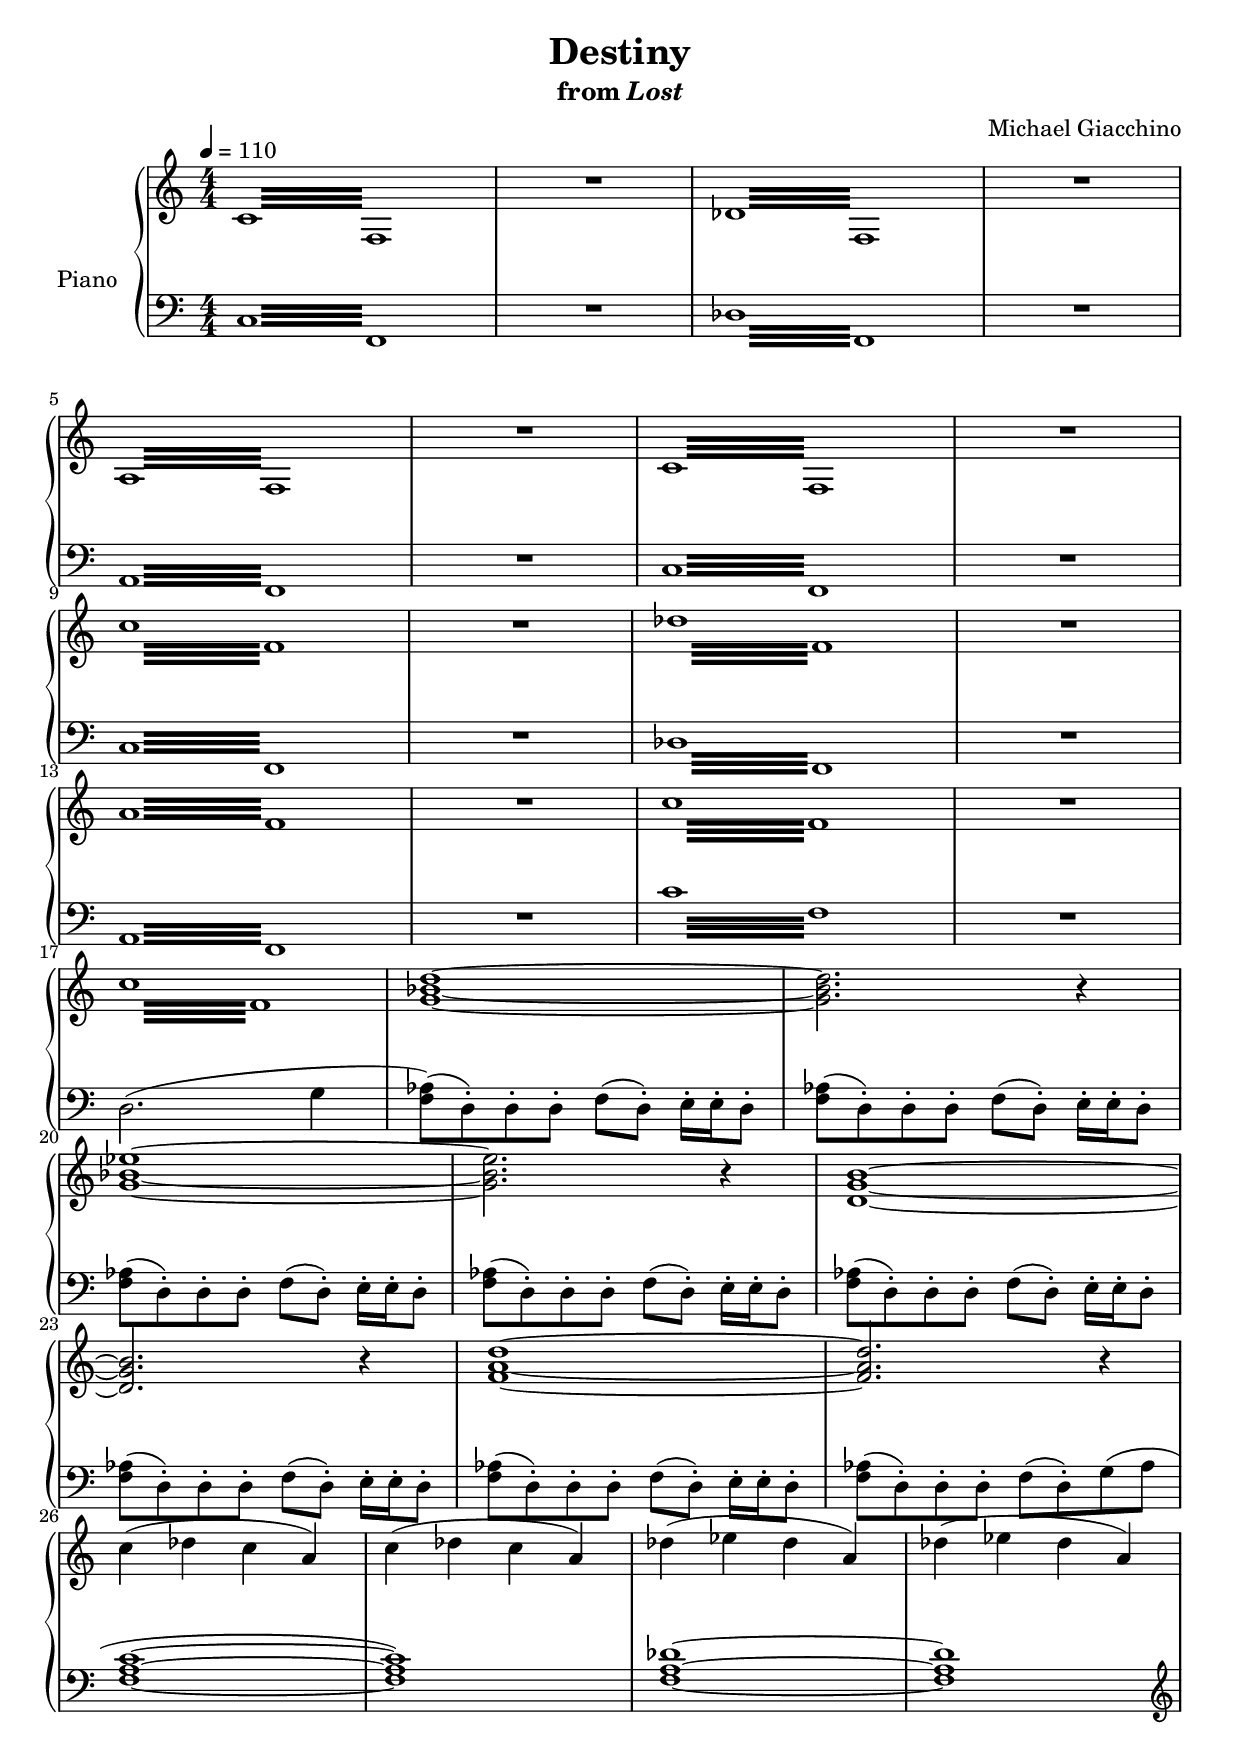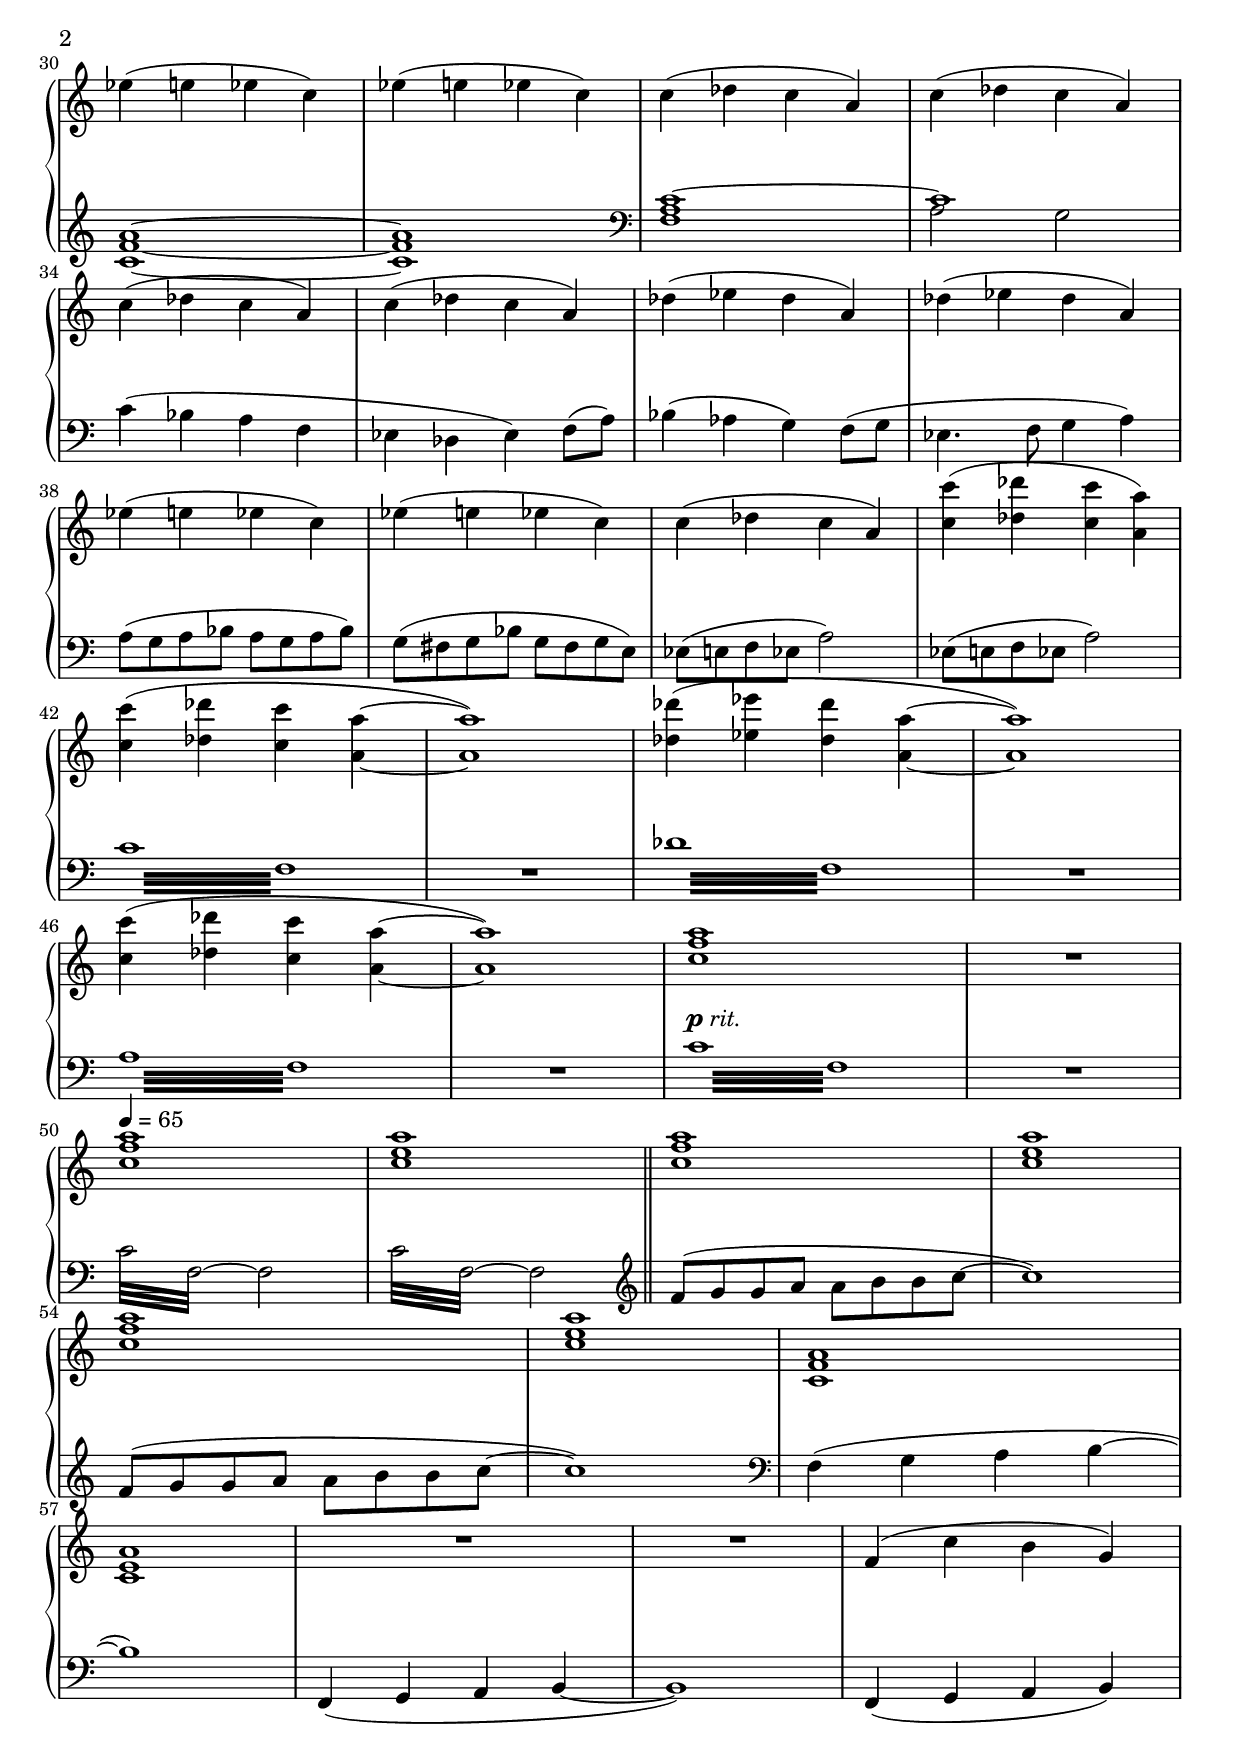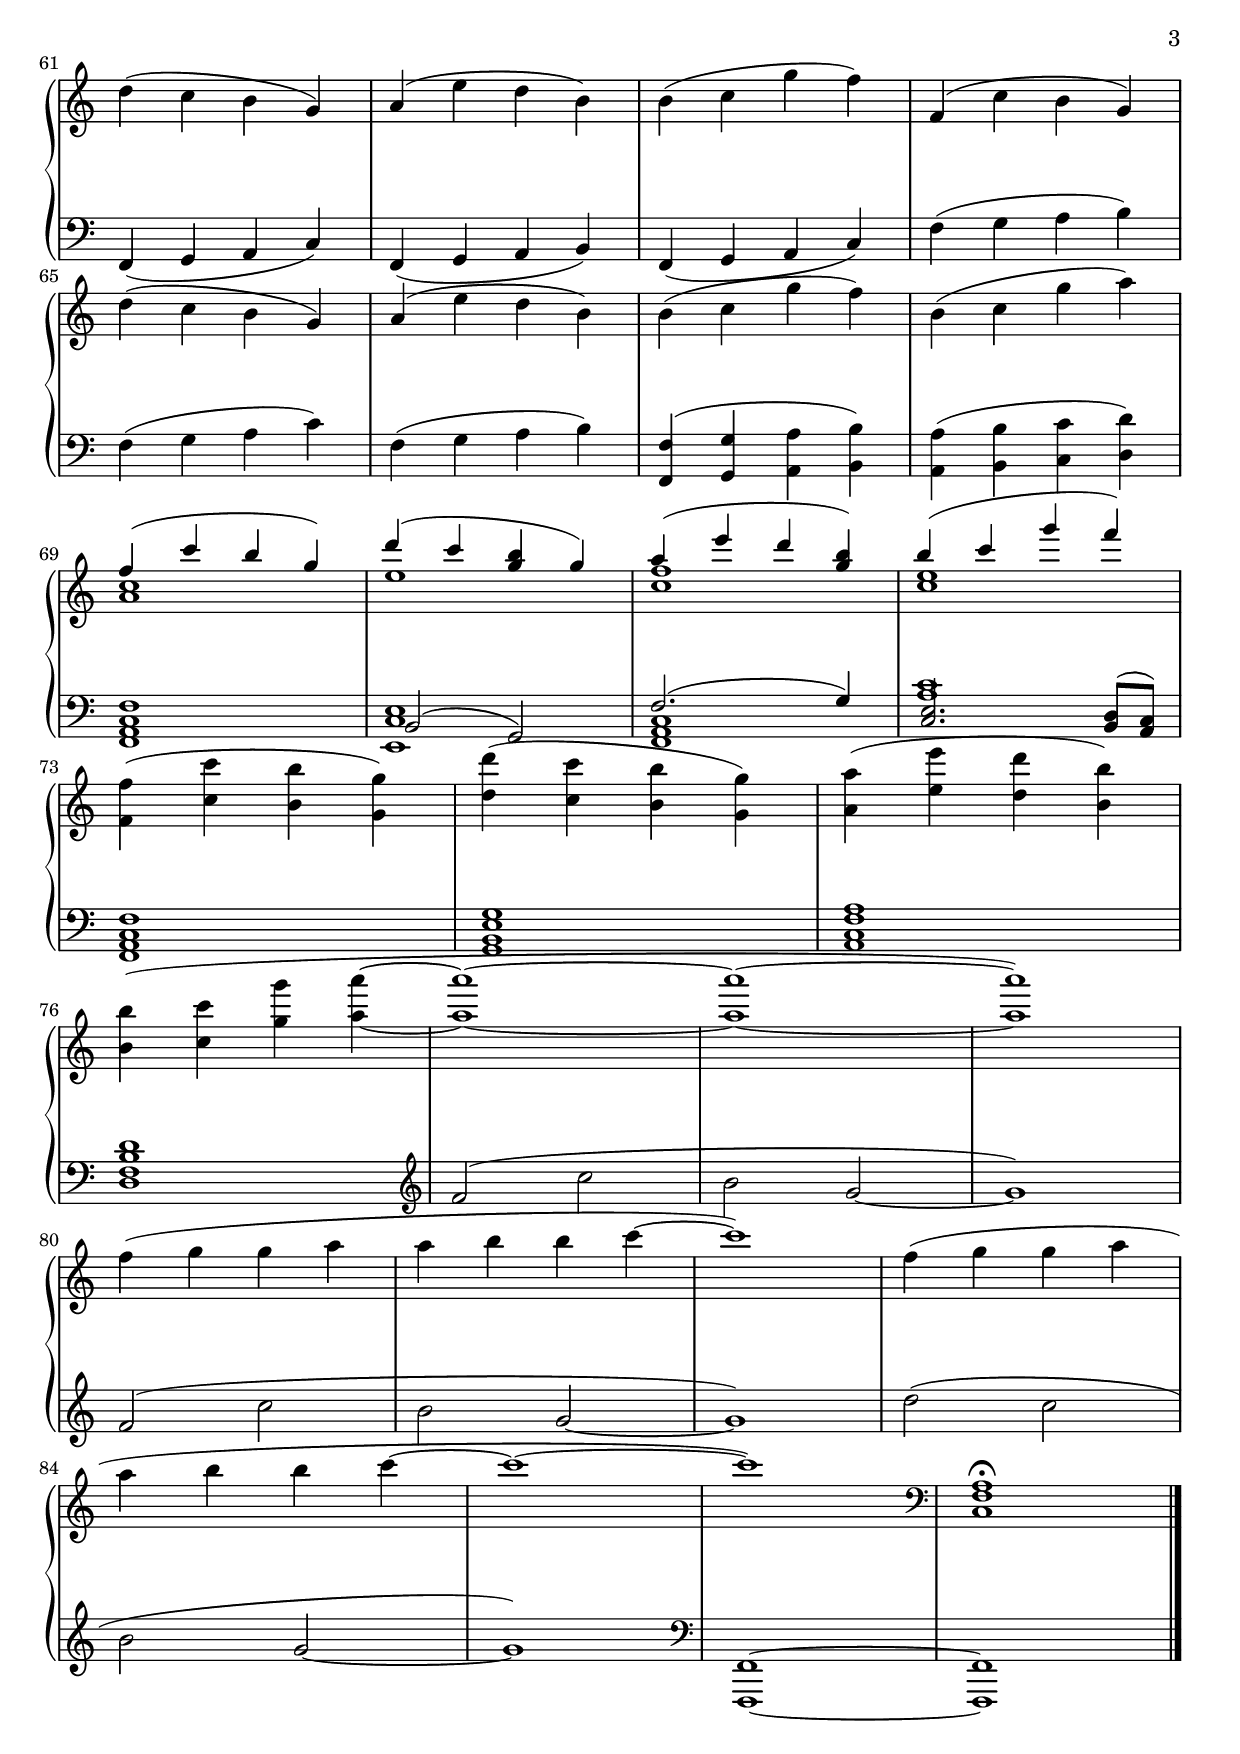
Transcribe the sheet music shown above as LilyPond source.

\version "2.12.2"

\header {
  title = "Destiny"
  subtitle = \markup { "from" \italic "Lost" }
  composer = "Michael Giacchino"
}

global = {
  \tempo 4 = 110
  \key c \major
  \time 4/4
  \numericTimeSignature
  s1*49
  \tempo 4 = 65
  s1*2
  \bar "||"
  s1*36
  \bar "|."
}

upper = \relative c' {
  \clef treble
  \repeat tremolo 16 { c32 f, }
  R1
  \repeat tremolo 16 { des'32 f, }
  R1
  \break

  \repeat tremolo 16 { a32 f }
  R1
  \repeat tremolo 16 { c'32 f, }
  R1
  \break

  \repeat tremolo 16 { c''32 f, }
  R1
  \repeat tremolo 16 { des'32 f, }
  R1
  \break

  \repeat tremolo 16 { a32 f }
  R1
  \repeat tremolo 16 { c'32 f, }
  R1
  \break

  \repeat tremolo 16 { c'32 f, }
  <g bes d>1~
  <g bes d>2. r4
  \break

  <g bes es>1~
  <g bes es>2. r4
  <d g b>1~
  \break

  <d g b>2. r4
  <f a d>1~
  <f a d>2. r4
  \break

  c'4( des c a)
  c( des c a)
  des( es des a)
  des( es des a)
  \break

  es'( e es c)
  es( e es c)
  c( des c a)
  c( des c a)
  \break

  c( des c a)
  c( des c a)
  des( es des a)
  des( es des a)
  \break

  es'( e es c)
  es( e es c)
  c( des c a)
  <c c'>( <des des'> <c c'> <a a'>)
  \break

  <c c'>( <des des'> <c c'> <a a'>~
  <a a'>1)
  <des des'>4( <es es'> <des des'> <a a'>~
  <a a'>1)
  \break

  <c c'>4( <des des'> <c c'> <a a'>~
  <a a'>1)
  <c f a>
  R1
  \break

  <c f a>
  <c e a>
  <c f a>
  <c e a>
  \break

  <c f a>
  <c e a>
  <c, f a>
  \break

  <c e a>
  R1*2
  f4( c' b g)
  \break

  d'( c b g)
  a( e' d b)
  b( c g' f)
  f,( c' b g)
  \break

  d'( c b g)
  a( e' d b)
  b( c g' f)
  b,( c g' a)
  \break

  <<
    {
      f4( c' b g)
      d'( c <g b> g)
      a( e' d <g, b>)
      b( c g' f)
    }
  \\
    {
      <a,, c>1
      e'
      <c f>
      <c e>
    }
  >>
  \break

  <f, f'>4( <c' c'> <b b'> <g g'>)
  <d' d'>( <c c'> <b b'> <g g'>)
  <a a'>( <e' e'> <d d'> <b b'>)
  \break

  <b b'>( <c c'> <g' g'> <a a'>~
  <a a'>1~
  <a a'>~
  <a a'>)
  \break

  f4( g g a
  a b b c~
  c1)
  f,4( g g a
  \break

  a b b c~
  c1~
  c)
  \clef bass
  <c,,, f a>\fermata
}

lower = \relative c {
  \clef bass
  \repeat tremolo 16 { c32 f, }
  R1
  \repeat tremolo 16 { des'32 f, }
  R1

  \repeat tremolo 16 { a32 f }
  R1
  \repeat tremolo 16 { c'32 f, }
  R1

  \repeat tremolo 16 { c'32 f, }
  R1
  \repeat tremolo 16 { des'32 f, }
  R1

  \repeat tremolo 16 { a32 f }
  R1
  \repeat tremolo 16 { c''32 f, }
  R1

  d2.( g4
  <f as>8)( d-.) d-. d-. f( d-.) e16-. e-. d8-.
  <f as>( d-.) d-. d-. f( d-.) e16-. e-. d8-.

  <f as>( d-.) d-. d-. f( d-.) e16-. e-. d8-.
  <f as>( d-.) d-. d-. f( d-.) e16-. e-. d8-.
  <f as>( d-.) d-. d-. f( d-.) e16-. e-. d8-.

  <f as>( d-.) d-. d-. f( d-.) e16-. e-. d8-.
  <f as>( d-.) d-. d-. f( d-.) e16-. e-. d8-.
  <f as>( d-.) d-. d-. f( d-.) g( as

  <f a c>1~
  <f a c>)
  <f a des>~
  <f a des>
  \clef treble

  <c' f a>~
  <c f a>
  \clef bass
  << { <f, a c~> c' } \\ { s1 a2 g } >>

  c4( bes a f
  es des es) f8( a)
  bes4( as g) f8( g
  es4. f8 g4 a)

  a8( g a bes a g a bes)
  g( fis g bes g fis g e)
  es( e f es a2)
  es8( e f es a2)

  \repeat tremolo 16 { c32 f, }
  R1
  \repeat tremolo 16 { des'32 f, }
  R1

  \repeat tremolo 16 { a32 f }
  R1
  \repeat tremolo 16 { c'32 f, }
  R1

  \repeat tremolo 8 { c'32 f,~ } f2
  \repeat tremolo 8 { c'32 f,~ } f2
  \clef treble
  f'8( g g a a b b c~
  c1)

  f,8( g g a a b b c~
  c1)
  \clef bass
  f,,4( g a b~

  b1)
  f,4( g a b~
  b1)
  f4( g a b)

  f( g a c)
  f,( g a b)
  f( g a c)
  f( g a b)

  f( g a c)
  f,( g a b)
  <f, f'>( <g g'> <a a'> <b b'>)
  <a a'>( <b b'> <c c'> <d d'>)

  <f, a c f>1
  <<
    {
      b2( g)
      f'2.( g4)
      <c, e>2. <b d>8( <a c>)
    }
  \\
    {
      <e c' e>1
      <f a c>
      <a' c>
    }
  >>

  <f, a c f>1
  <g b e g>
  <a c f a>

  <d f b d>
  \clef treble
  f'2( c'
  b g~
  g1)

  f2( c'
  b g~
  g1)
  d'2( c

  b g~
  g1)
  \clef bass
  <f,,, f'>~
  <f f'>
}

dynamics = {
  s32\f s32 s32*28\> s32 s32\p
  s1
  s32\f s32 s32*28\> s32 s32\p
  s1
  s32\f s32 s32*28\> s32 s32\p
  s1
  s32\f s32 s32*28\> s32 s32\p
  s1
  s32\f s32 s32*28\> s32 s32\p
  s1
  s32\f s32 s32*28\> s32 s32\p
  s1
  s32\f s32 s32*28\> s32 s32\p
  s1
  s32\f s32 s32*28\> s32 s32\p
  s1*2
  s1*2\mf
  s32*31\< s32\!
  s32*26\f s32*5\> s32\!
  s1*2\mf
  s1\f
  s4*3 s32*6\> s32\! s32
  s1*2\mf
  s32*63\< s32\!
  s1*2\f
  s32*63\> s32\!
  s1*2\mp
  s32*63\< s32\!
  s1*2\f
  s32*63\> s32\!
  s1*4\mf
  s32*63\> s32\!
  s1*12-\markup { \dynamic "p" "rit." }
  s1*3\mp
  s32*31\< s32\!
  s1*3\mf
  s32*63\< s32\!
  s32 s32*30\f s32
  s1*3
  s32*95\< s32\!
  s32\ff s32*2 s32*28\> s32\!
  s1*9\pp
  s1\ppp
}

pedal = {
}

chordnames = \chordmode {
}

\include "../template_piano_solo.ly"
